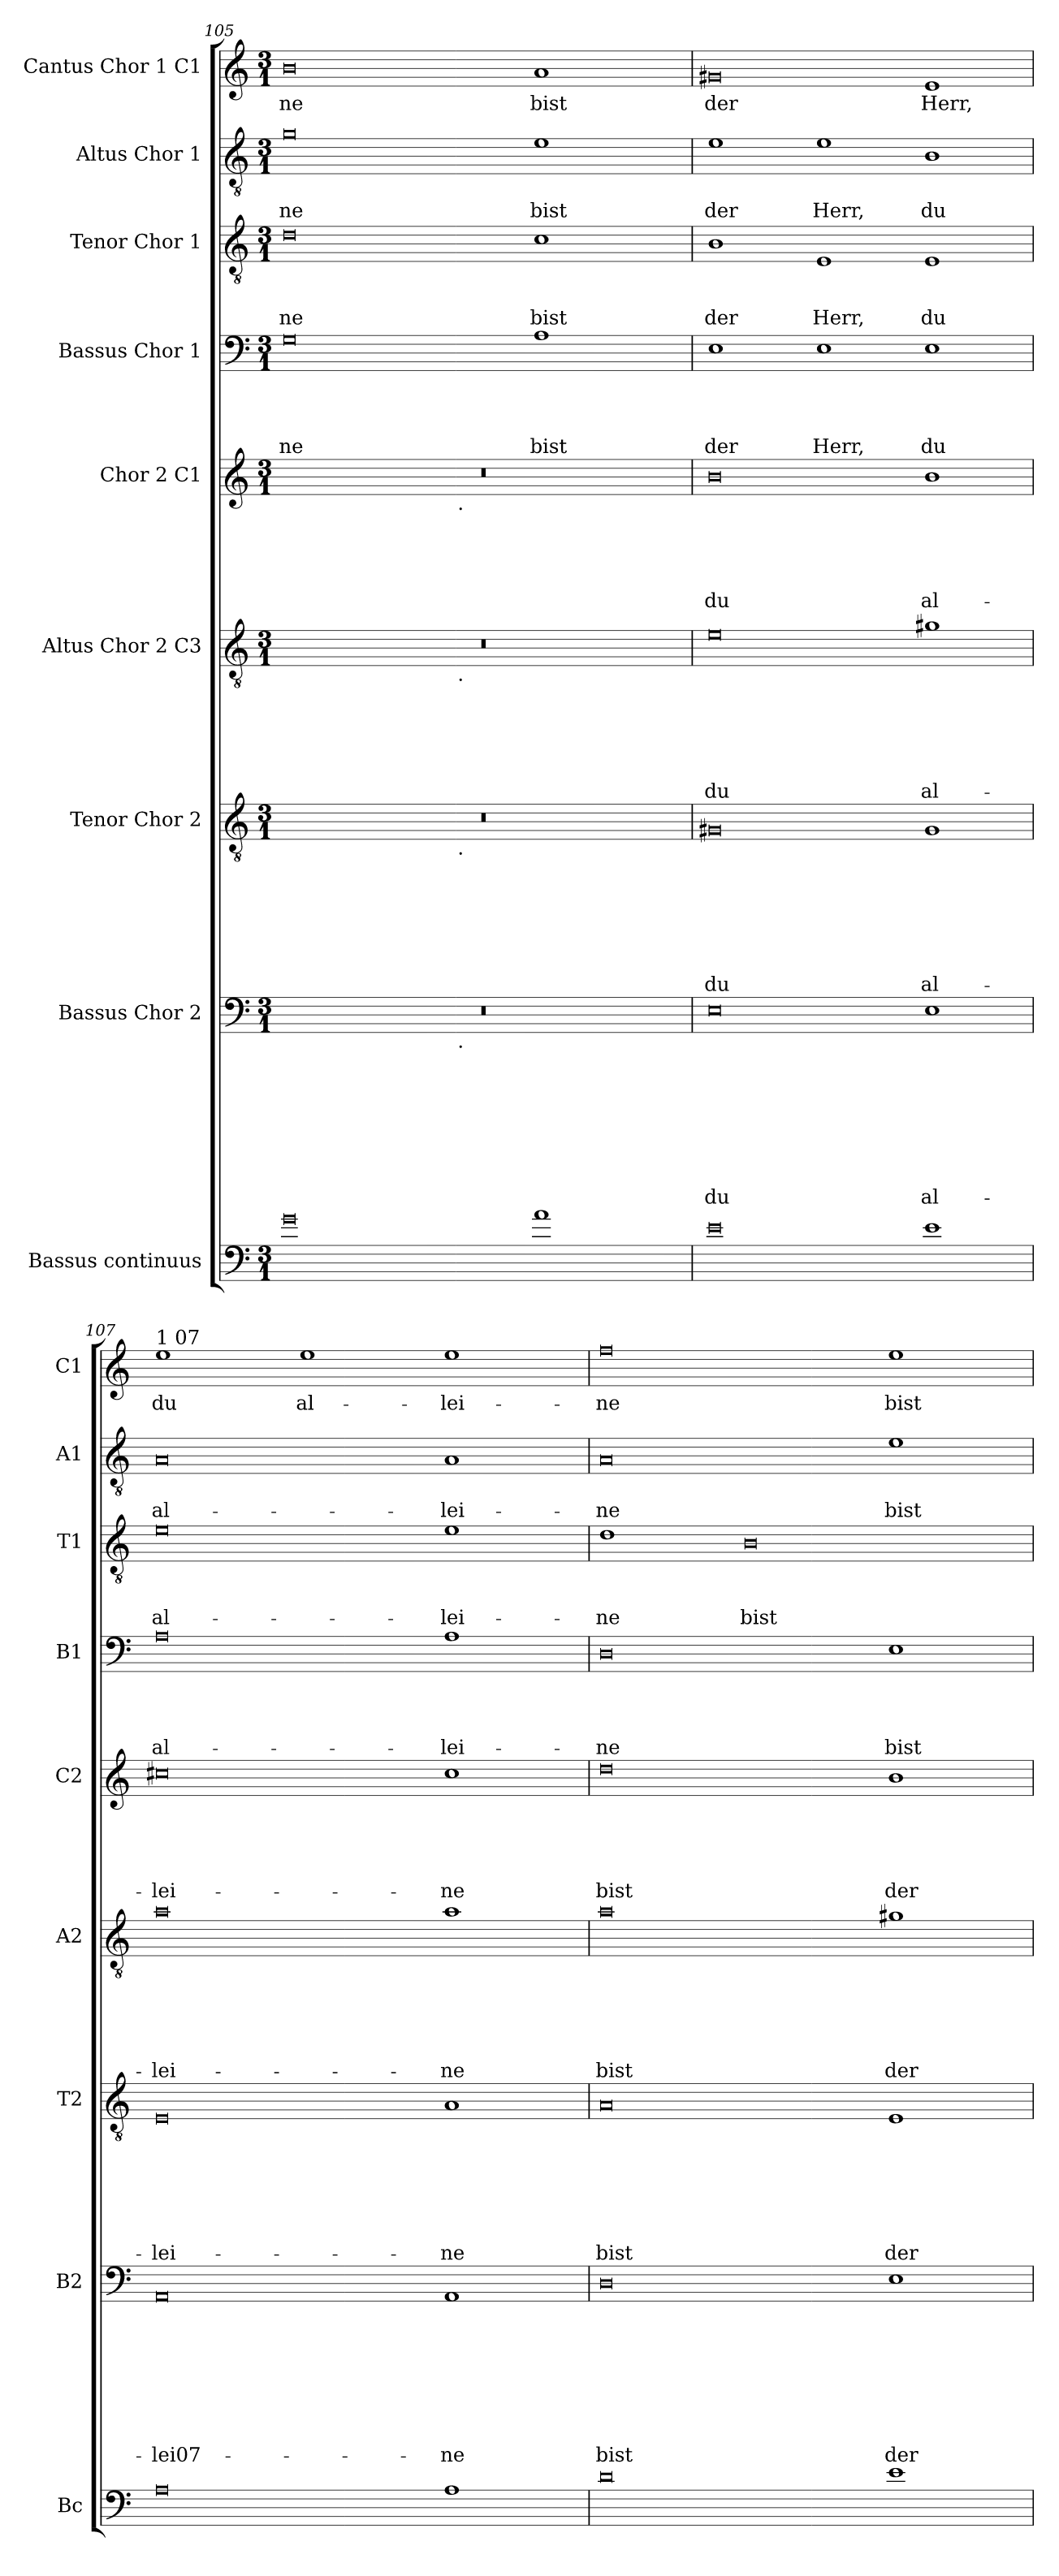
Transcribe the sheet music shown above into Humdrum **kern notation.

**kern	**kern	**text	**text	**text	**text	**text	**text	**text	**text	**kern	**text	**text	**text	**text	**text	**text	**text	**kern	**text	**text	**text	**text	**text	**text	**kern	**text	**text	**text	**text	**text	**kern	**text	**text	**text	**text	**kern	**text	**text	**text	**kern	**text	**text	**kern	**text
*part9	*part8	*part8	*part8	*part8	*part8	*part8	*part8	*part8	*part8	*part7	*part7	*part7	*part7	*part7	*part7	*part7	*part7	*part6	*part6	*part6	*part6	*part6	*part6	*part6	*part5	*part5	*part5	*part5	*part5	*part5	*part4	*part4	*part4	*part4	*part4	*part3	*part3	*part3	*part3	*part2	*part2	*part2	*part1	*part1
*staff9	*staff8	*staff8	*staff8	*staff8	*staff8	*staff8	*staff8	*staff8	*staff8	*staff7	*staff7	*staff7	*staff7	*staff7	*staff7	*staff7	*staff7	*staff6	*staff6	*staff6	*staff6	*staff6	*staff6	*staff6	*staff5	*staff5	*staff5	*staff5	*staff5	*staff5	*staff4	*staff4	*staff4	*staff4	*staff4	*staff3	*staff3	*staff3	*staff3	*staff2	*staff2	*staff2	*staff1	*staff1
*I"Bassus continuus	*I"Bassus Chor 2	*	*	*	*	*	*	*	*	*I"Tenor Chor 2	*	*	*	*	*	*	*	*I"Altus Chor 2 C3	*	*	*	*	*	*	*I"Chor 2 C1	*	*	*	*	*	*I"Bassus Chor 1	*	*	*	*	*I"Tenor Chor 1	*	*	*	*I"Altus Chor 1	*	*	*I"Cantus Chor 1 C1	*
*I'Bc	*I'B2	*	*	*	*	*	*	*	*	*I'T2	*	*	*	*	*	*	*	*I'A2	*	*	*	*	*	*	*I'C2	*	*	*	*	*	*I'B1	*	*	*	*	*I'T1	*	*	*	*I'A1	*	*	*I'C1	*
*clefF4	*clefF4	*	*	*	*	*	*	*	*	*clefGv2	*	*	*	*	*	*	*	*clefGv2	*	*	*	*	*	*	*clefG2	*	*	*	*	*	*clefF4	*	*	*	*	*clefGv2	*	*	*	*clefGv2	*	*	*clefG2	*
*ITrd7c12	*	*	*	*	*	*	*	*	*	*	*	*	*	*	*	*	*	*	*	*	*	*	*	*	*	*	*	*	*	*	*	*	*	*	*	*	*	*	*	*	*	*	*	*
*k[]	*k[]	*	*	*	*	*	*	*	*	*k[]	*	*	*	*	*	*	*	*k[]	*	*	*	*	*	*	*k[]	*	*	*	*	*	*k[]	*	*	*	*	*k[]	*	*	*	*k[]	*	*	*k[]	*
*C:	*C:	*	*	*	*	*	*	*	*	*C:	*	*	*	*	*	*	*	*C:	*	*	*	*	*	*	*C:	*	*	*	*	*	*C:	*	*	*	*	*C:	*	*	*	*C:	*	*	*C:	*
*M3/1	*M3/1	*	*	*	*	*	*	*	*	*M3/1	*	*	*	*	*	*	*	*M3/1	*	*	*	*	*	*	*M3/1	*	*	*	*	*	*M3/1	*	*	*	*	*M3/1	*	*	*	*M3/1	*	*	*M3/1	*
=105	=105	=105	=105	=105	=105	=105	=105	=105	=105	=105	=105	=105	=105	=105	=105	=105	=105	=105	=105	=105	=105	=105	=105	=105	=105	=105	=105	=105	=105	=105	=105	=105	=105	=105	=105	=105	=105	=105	=105	=105	=105	=105	=105	=105
!	!	!	!	!	!	!	!	!	!	!	!	!	!	!	!	!	!	!	!	!	!	!	!	!	!	!	!	!	!	!	!	!	!	!	!LO:LY:b	!	!	!	!LO:LY:b	!	!	!LO:LY:b	!	!LO:LY:b
*	*^	*	*	*	*	*	*	*	*	*^	*	*	*	*	*	*	*	*^	*	*	*	*	*	*	*^	*	*	*	*	*	*	*	*	*	*	*	*	*	*	*	*	*	*	*
0G	0.r	1ryy	.	.	.	.	.	.	.	.	0.r	1ryy	.	.	.	.	.	.	.	0.r	1ryy	.	.	.	.	.	.	0.r	1ryy	.	.	.	.	.	0G	.	.	.	-ne	0d	.	.	-ne	0g	.	-ne	0b	-ne
.	.	4..ryy	.	.	.	.	.	.	.	.	.	4..ryy	.	.	.	.	.	.	.	.	4..ryy	.	.	.	.	.	.	.	4..ryy	.	.	.	.	.	.	.	.	.	.	.	.	.	.	.	.	.	.	.
!	!	!	!	!	!	!	!	!	!	!	!	!	!	!	!	!	!	!	!	!	!	!	!	!	!	!	!	!	!LO:TX:b:t=.	!	!	!	!	!	!	!	!	!	!	!	!	!	!	!	!	!	!	!
!	!	!	!	!	!	!	!	!	!	!	!	!	!	!	!	!	!	!	!	!	!LO:TX:b:t=.	!	!	!	!	!	!	!	!	!	!	!	!	!	!	!	!	!	!	!	!	!	!	!	!	!	!	!
!	!	!	!	!	!	!	!	!	!	!	!	!LO:TX:b:t=.	!	!	!	!	!	!	!	!	!	!	!	!	!	!	!	!	!	!	!	!	!	!	!	!	!	!	!	!	!	!	!	!	!	!	!	!
!	!	!LO:TX:b:t=.	!	!	!	!	!	!	!	!	!	!	!	!	!	!	!	!	!	!	!	!	!	!	!	!	!	!	!	!	!	!	!	!	!	!	!	!	!	!	!	!	!	!	!	!	!	!
.	.	1ryy	.	.	.	.	.	.	.	.	.	1ryy	.	.	.	.	.	.	.	.	1ryy	.	.	.	.	.	.	.	1ryy	.	.	.	.	.	.	.	.	.	.	.	.	.	.	.	.	.	.	.
!	!	!	!	!	!	!	!	!	!	!	!	!	!	!	!	!	!	!	!	!	!	!	!	!	!	!	!	!	!	!	!	!	!	!	!	!	!	!	!LO:LY:b	!	!	!	!LO:LY:b	!	!	!LO:LY:b	!	!LO:LY:b
1A	.	.	.	.	.	.	.	.	.	.	.	.	.	.	.	.	.	.	.	.	.	.	.	.	.	.	.	.	.	.	.	.	.	.	1A	.	.	.	bist	1c	.	.	bist	1e	.	bist	1a	bist
.	.	2ryy	.	.	.	.	.	.	.	.	.	2ryy	.	.	.	.	.	.	.	.	2ryy	.	.	.	.	.	.	.	2ryy	.	.	.	.	.	.	.	.	.	.	.	.	.	.	.	.	.	.	.
.	.	16ryy	.	.	.	.	.	.	.	.	.	16ryy	.	.	.	.	.	.	.	.	16ryy	.	.	.	.	.	.	.	16ryy	.	.	.	.	.	.	.	.	.	.	.	.	.	.	.	.	.	.	.
=106	=106	=106	=106	=106	=106	=106	=106	=106	=106	=106	=106	=106	=106	=106	=106	=106	=106	=106	=106	=106	=106	=106	=106	=106	=106	=106	=106	=106	=106	=106	=106	=106	=106	=106	=106	=106	=106	=106	=106	=106	=106	=106	=106	=106	=106	=106	=106	=106
!	!	!	!	!	!	!	!	!	!	!LO:LY:b	!	!	!	!	!	!	!	!	!LO:LY:b	!	!	!	!	!	!	!	!LO:LY:b	!	!	!	!	!	!	!LO:LY:b	!	!	!	!	!LO:LY:b	!	!	!	!LO:LY:b	!	!	!LO:LY:b	!	!LO:LY:b
*	*v	*v	*	*	*	*	*	*	*	*	*	*	*	*	*	*	*	*	*	*v	*v	*	*	*	*	*	*	*v	*v	*	*	*	*	*	*	*	*	*	*	*	*	*	*	*	*	*	*	*
*	*	*	*	*	*	*	*	*	*	*v	*v	*	*	*	*	*	*	*	*	*	*	*	*	*	*	*	*	*	*	*	*	*	*	*	*	*	*	*	*	*	*	*	*	*	*
0E	0E	.	.	.	.	.	.	.	du	0G#X	.	.	.	.	.	.	du	0e	.	.	.	.	.	du	0b	.	.	.	.	du	1E	.	.	.	der	1B	.	.	der	1e	.	der	0g#X	der
!	!	!	!	!	!	!	!	!	!	!	!	!	!	!	!	!	!	!	!	!	!	!	!	!	!	!	!	!	!	!	!	!	!	!	!LO:LY:b	!	!	!	!LO:LY:b	!	!	!LO:LY:b	!	!
.	.	.	.	.	.	.	.	.	.	.	.	.	.	.	.	.	.	.	.	.	.	.	.	.	.	.	.	.	.	.	1E	.	.	.	Herr,	1E	.	.	Herr,	1e	.	Herr,	.	.
!	!	!	!	!	!	!	!	!	!LO:LY:b	!	!	!	!	!	!	!	!LO:LY:b	!	!	!	!	!	!	!LO:LY:b	!	!	!	!	!	!LO:LY:b	!	!	!	!	!LO:LY:b	!	!	!	!LO:LY:b	!	!	!LO:LY:b	!	!LO:LY:b
1E	1E	.	.	.	.	.	.	.	al-	1G#	.	.	.	.	.	.	al-	1g#X	.	.	.	.	.	al-	1b	.	.	.	.	al-	1E	.	.	.	du	1E	.	.	du	1B	.	du	1e	Herr,
!!LO:LB:g=z
=107	=107	=107	=107	=107	=107	=107	=107	=107	=107	=107	=107	=107	=107	=107	=107	=107	=107	=107	=107	=107	=107	=107	=107	=107	=107	=107	=107	=107	=107	=107	=107	=107	=107	=107	=107	=107	=107	=107	=107	=107	=107	=107	=107	=107
!	!	!	!	!	!	!	!	!	!	!	!	!	!	!	!	!	!	!	!	!	!	!	!	!	!	!	!	!	!	!	!	!	!	!	!	!	!	!	!	!	!	!	!LO:TX:a:t=1 07	!
!	!	!	!	!	!	!	!	!	!LO:LY:b	!	!	!	!	!	!	!	!LO:LY:b	!	!	!	!	!	!	!LO:LY:b	!	!	!	!	!	!LO:LY:b	!	!	!	!	!LO:LY:b	!	!	!	!LO:LY:b	!	!	!LO:LY:b	!	!LO:LY:b
0AA	0AA	.	.	.	.	.	.	.	-lei07-	0E	.	.	.	.	.	.	-lei-	0a	.	.	.	.	.	-lei-	0cc#X	.	.	.	.	-lei-	0A	.	.	.	al-	0e	.	.	al-	0A	.	al-	1ee	du
!	!	!	!	!	!	!	!	!	!	!	!	!	!	!	!	!	!	!	!	!	!	!	!	!	!	!	!	!	!	!	!	!	!	!	!	!	!	!	!	!	!	!	!	!LO:LY:b
.	.	.	.	.	.	.	.	.	.	.	.	.	.	.	.	.	.	.	.	.	.	.	.	.	.	.	.	.	.	.	.	.	.	.	.	.	.	.	.	.	.	.	1ee	al-
!	!	!	!	!	!	!	!	!	!LO:LY:b	!	!	!	!	!	!	!	!LO:LY:b	!	!	!	!	!	!	!LO:LY:b	!	!	!	!	!	!LO:LY:b	!	!	!	!	!LO:LY:b	!	!	!	!LO:LY:b	!	!	!LO:LY:b	!	!LO:LY:b
1AA	1AA	.	.	.	.	.	.	.	-ne	1A	.	.	.	.	.	.	-ne	1a	.	.	.	.	.	-ne	1cc#	.	.	.	.	-ne	1A	.	.	.	-lei-	1e	.	.	-lei-	1A	.	-lei-	1ee	-lei-
=108	=108	=108	=108	=108	=108	=108	=108	=108	=108	=108	=108	=108	=108	=108	=108	=108	=108	=108	=108	=108	=108	=108	=108	=108	=108	=108	=108	=108	=108	=108	=108	=108	=108	=108	=108	=108	=108	=108	=108	=108	=108	=108	=108	=108
!	!	!	!	!	!	!	!	!	!LO:LY:b	!	!	!	!	!	!	!	!LO:LY:b	!	!	!	!	!	!	!LO:LY:b	!	!	!	!	!	!LO:LY:b	!	!	!	!	!LO:LY:b	!	!	!	!LO:LY:b	!	!	!LO:LY:b	!	!LO:LY:b
0D	0D	.	.	.	.	.	.	.	bist	0A	.	.	.	.	.	.	bist	0a	.	.	.	.	.	bist	0dd	.	.	.	.	bist	0D	.	.	.	-ne	1d	.	.	-ne	0A	.	-ne	0ff	-ne
!	!	!	!	!	!	!	!	!	!	!	!	!	!	!	!	!	!	!	!	!	!	!	!	!	!	!	!	!	!	!	!	!	!	!	!	!	!	!	!LO:LY:b	!	!	!	!	!
.	.	.	.	.	.	.	.	.	.	.	.	.	.	.	.	.	.	.	.	.	.	.	.	.	.	.	.	.	.	.	.	.	.	.	.	0B	.	.	bist	.	.	.	.	.
!	!	!	!	!	!	!	!	!	!LO:LY:b	!	!	!	!	!	!	!	!LO:LY:b	!	!	!	!	!	!	!LO:LY:b	!	!	!	!	!	!LO:LY:b	!	!	!	!	!LO:LY:b	!	!	!	!	!	!	!LO:LY:b	!	!LO:LY:b
1E	1E	.	.	.	.	.	.	.	der	1E	.	.	.	.	.	.	der	1g#X	.	.	.	.	.	der	1b	.	.	.	.	der	1E	.	.	.	bist	.	.	.	.	1e	.	bist	1ee	bist
=	=	=	=	=	=	=	=	=	=	=	=	=	=	=	=	=	=	=	=	=	=	=	=	=	=	=	=	=	=	=	=	=	=	=	=	=	=	=	=	=	=	=	=	=
*-	*-	*-	*-	*-	*-	*-	*-	*-	*-	*-	*-	*-	*-	*-	*-	*-	*-	*-	*-	*-	*-	*-	*-	*-	*-	*-	*-	*-	*-	*-	*-	*-	*-	*-	*-	*-	*-	*-	*-	*-	*-	*-	*-	*-
